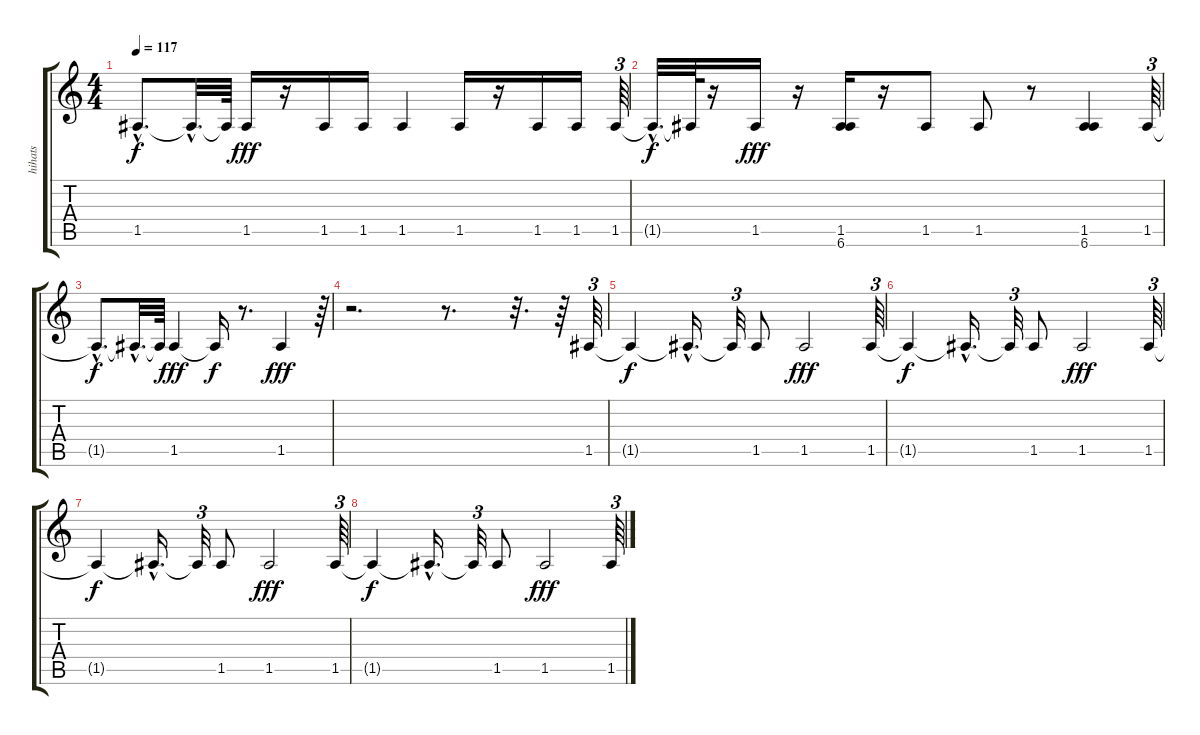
\track ("hihats" "hihats") {instrument acousticguitarnylon}
\staff {score tabs}
\tuning (E4 B3 G3 D3 A2 E2) {hide}
\ts (4 4)
\tempo 117
\clef g2
\ks c
1.5{hac t}.8{d dy f} 1.5{hac t}.32{d} 1.5{t}.64 1.5.16{dy fff} r.16 1.5.16 1.5.16 1.5.4 1.5.16 r.16 1.5.16 1.5.16 1.5.64{tu (3 2)} |
1.5{hac t}.32{d dy f} 1.5{t}.64 r.16 1.5.16{dy fff} r.16 (1.5 6.6).16 r.16 1.5.8 1.5.8 r.8 (1.5 6.6).4 1.5.64{tu (3 2)} |
1.5{hac t}.8{d dy f} 1.5{hac t}.32{d} 1.5{t}.64 1.5.4{dy fff} 1.5{t}.16{dy f} r.8{d} 1.5.4{dy fff} r.64{tu (3 2)} |
r.2{d} r.8{d} r.32{d} r.64 1.5.64{tu (3 2)} |
1.5{t}.4{dy f} 1.5{hac t}.16{d} 1.5{t}.32{tu (3 2)} 1.5.8 1.5.2{dy fff} 1.5.64{tu (3 2)} |
1.5{t}.4{dy f} 1.5{hac t}.16{d} 1.5{t}.32{tu (3 2)} 1.5.8 1.5.2{dy fff} 1.5.64{tu (3 2)} |
1.5{t}.4{dy f} 1.5{hac t}.16{d} 1.5{t}.32{tu (3 2)} 1.5.8 1.5.2{dy fff} 1.5.64{tu (3 2)} |
1.5{t}.4{dy f} 1.5{hac t}.16{d} 1.5{t}.32{tu (3 2)} 1.5.8 1.5.2{dy fff} 1.5.64{tu (3 2)}
